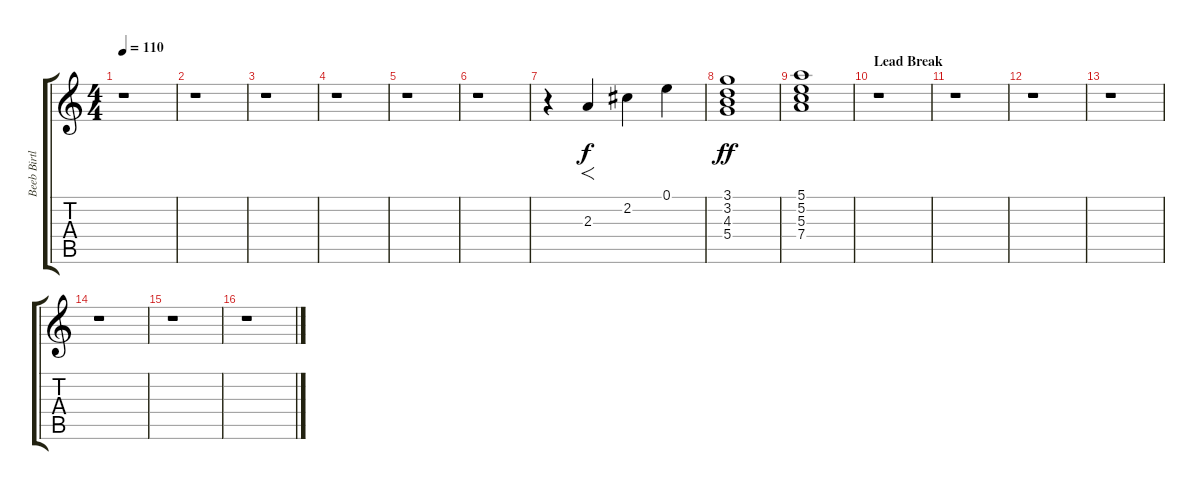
\track ("Beeb Birtles" "Beeb Birtl") {instrument acousticguitarsteel}
\staff {score tabs}
\tuning (E4 B3 G3 D3 A2 E2) {hide}
\ts (4 4)
\tempo 110
\clef g2
\ks c
r.1{dy f} |
r.1 |
r.1 |
r.1 |
r.1 |
r.1 |
r.4 2.3.4{f} 2.2.4 0.1.4 |
(3.1 3.2 4.3 5.4).1{dy ff} |
(5.1 5.2 5.3 7.4).1 |
\section ("" "Lead Break")
r.1 |
r.1 |
r.1 |
r.1 |
r.1 |
r.1 |
r.1
